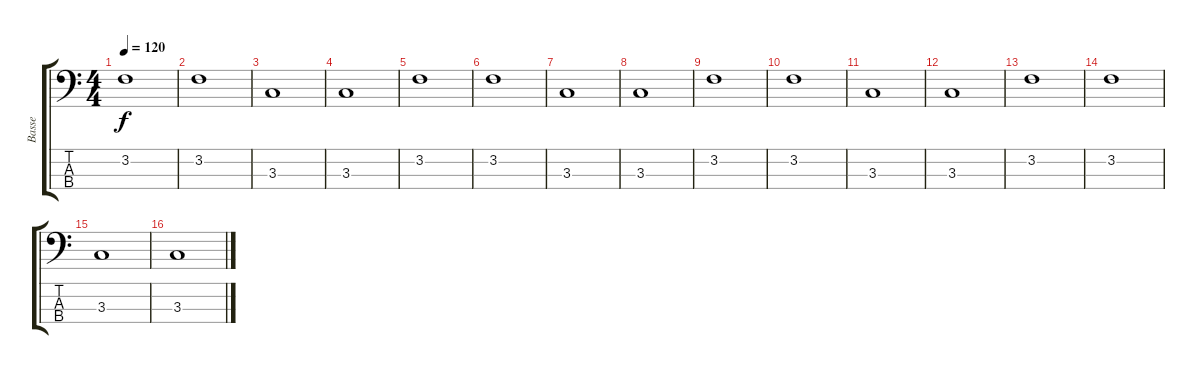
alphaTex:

\track ("Basse" "Basse") {instrument acousticbass}
\staff {score tabs}
\tuning (G2 D2 A1 E1) {hide}
\ts (4 4)
\tempo 120
\clef f4
\ks c
3.2.1{dy f} |
3.2.1 |
3.3.1 |
3.3.1 |
3.2.1 |
3.2.1 |
3.3.1 |
3.3.1 |
3.2.1 |
3.2.1 |
3.3.1 |
3.3.1 |
3.2.1 |
3.2.1 |
3.3.1 |
3.3.1
